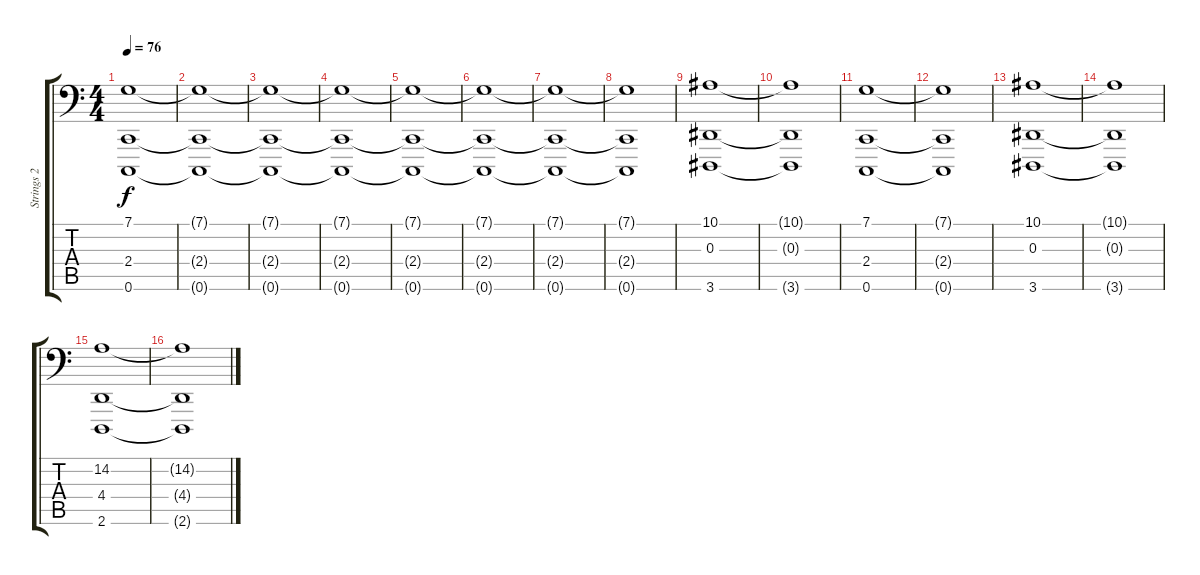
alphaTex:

\track ("Strings 2" "Strings 2") {instrument synthstrings1}
\staff {score tabs}
\tuning (C3 G2 Eb2 Bb1 F1 C1) {hide}
\ts (4 4)
\tempo 76
\clef f4
\ks c
(7.1{t} 2.4{t} 0.6{t}).1{dy f} |
(7.1{t} 2.4{t} 0.6{t}).1 |
(7.1{t} 2.4{t} 0.6{t}).1 |
(7.1{t} 2.4{t} 0.6{t}).1 |
(7.1{t} 2.4{t} 0.6{t}).1 |
(7.1{t} 2.4{t} 0.6{t}).1 |
(7.1{t} 2.4{t} 0.6{t}).1 |
(7.1{t} 2.4{t} 0.6{t}).1 |
(10.1 0.3 3.6).1 |
(10.1{t} 0.3{t} 3.6{t}).1 |
(7.1 2.4 0.6).1 |
(7.1{t} 2.4{t} 0.6{t}).1 |
(10.1 0.3 3.6).1 |
(10.1{t} 0.3{t} 3.6{t}).1 |
(14.2 4.4 2.6).1 |
(14.2{t} 4.4{t} 2.6{t}).1
